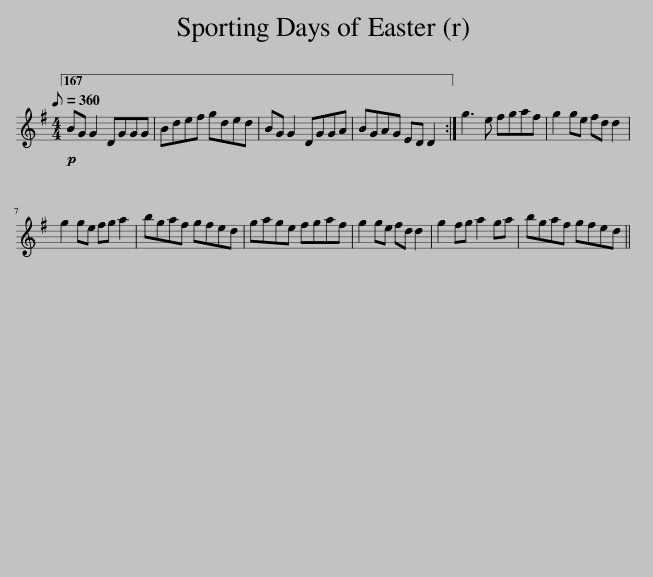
X:1
L:1/8
Q:1/8=360
M:4/4
I:linebreak $
K:G
V:1 treble
V:1
!p! BG G2 DGGG | Bdef gded | BG G2 DGGA | BGAG ED D2 :| g3 e fgaf | %5
 g2 ge fd d2 |$ g2 ge fg a2 | bgaf gfed | gage fgaf | g2 ge fd d2 | %10
 g2 fg a2 ga | bgaf gfed || %12
